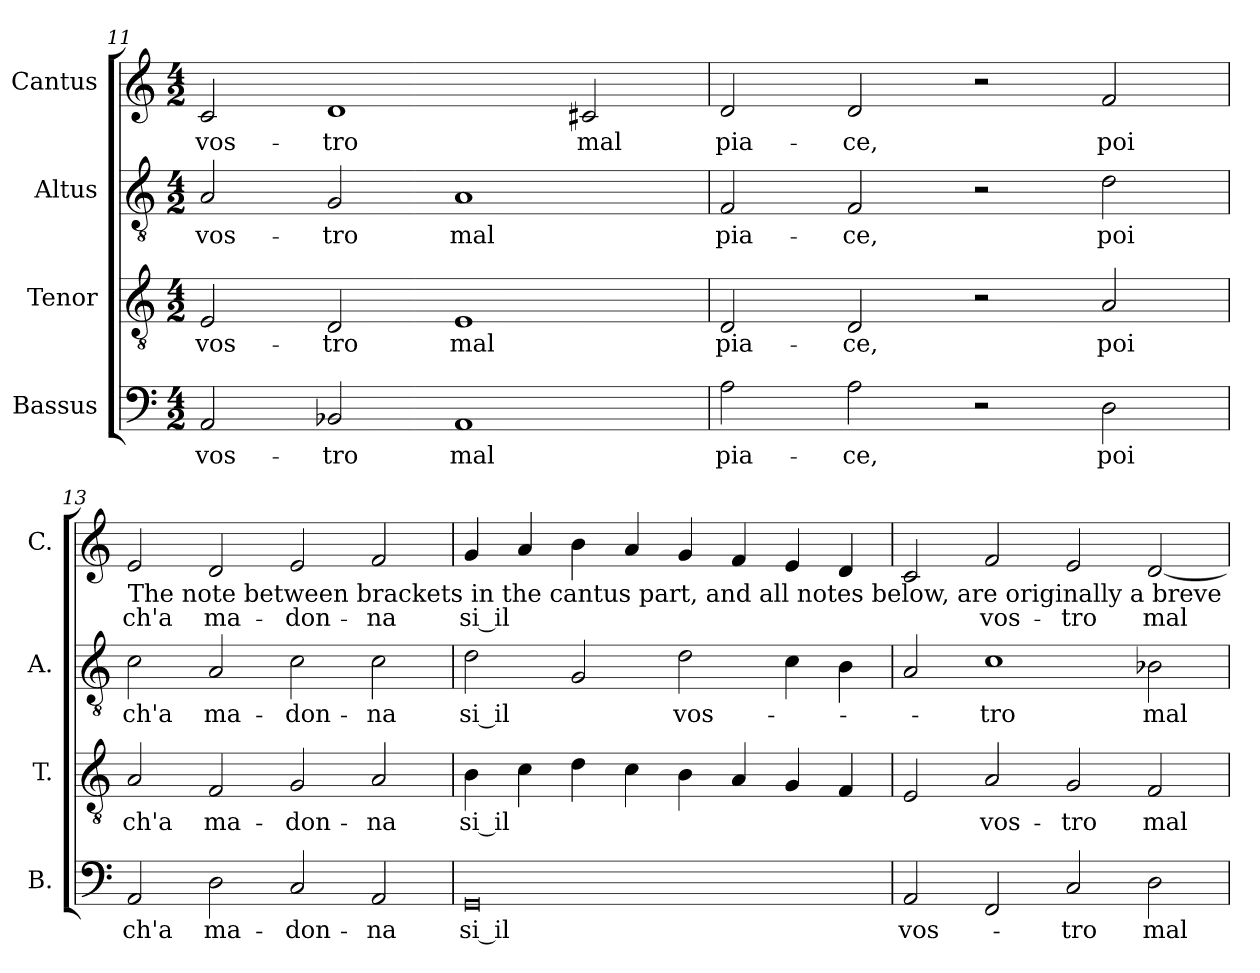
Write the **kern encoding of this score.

**kern	**text	**kern	**text	**kern	**text	**kern	**text
*part4	*part4	*part3	*part3	*part2	*part2	*part1	*part1
*staff4	*staff4	*staff3	*staff3	*staff2	*staff2	*staff1	*staff1
*I"Bassus	*	*I"Tenor	*	*I"Altus	*	*I"Cantus	*
*I'B.	*	*I'T.	*	*I'A.	*	*I'C.	*
*clefF4	*	*clefGv2	*	*clefGv2	*	*clefG2	*
*	*	*ITrd7c12	*	*ITrd7c12	*	*	*
*k[]	*	*k[]	*	*k[]	*	*k[]	*
*C:	*	*C:	*	*C:	*	*C:	*
*M4/2	*	*M4/2	*	*M4/2	*	*M4/2	*
=11	=11	=11	=11	=11	=11	=11	=11
!	!LO:LY:b:color=#000000	!	!	!	!	!	!
!	!	!	!LO:LY:b:color=#000000	!	!	!	!
!	!	!	!	!	!LO:LY:b:color=#000000	!	!
!	!	!	!	!	!	!	!LO:LY:b:color=#000000
2AAi/	vos-	2EEi/	vos-	2AAi/	vos-	2ci/	vos-
!	!LO:LY:b:color=#000000	!	!	!	!	!	!
!	!	!	!LO:LY:b:color=#000000	!	!	!	!
!	!	!	!	!	!LO:LY:b:color=#000000	!	!
!	!	!	!	!	!	!	!LO:LY:b:color=#000000
2BB-i/	-tro	2DDi/	-tro	2GGi/	-tro	1di	-tro
!	!LO:LY:b:color=#000000	!	!	!	!	!	!
!	!	!	!LO:LY:b:color=#000000	!	!	!	!
!	!	!	!	!	!LO:LY:b:color=#000000	!	!
1AAi	mal	1EEi	mal	1AAi	mal	.	.
!	!	!	!	!	!	!	!LO:LY:b:color=#000000
.	.	.	.	.	.	2c#i/	mal
=12	=12	=12	=12	=12	=12	=12	=12
!	!LO:LY:b:color=#000000	!	!	!	!	!	!
!	!	!	!LO:LY:b:color=#000000	!	!	!	!
!	!	!	!	!	!LO:LY:b:color=#000000	!	!
!	!	!	!	!	!	!	!LO:LY:b:color=#000000
2Ai\	pia-	2DDi/	pia-	2FFi/	pia-	2di/	pia-
!	!LO:LY:b:color=#000000	!	!	!	!	!	!
!	!	!	!LO:LY:b:color=#000000	!	!	!	!
!	!	!	!	!	!LO:LY:b:color=#000000	!	!
!	!	!	!	!	!	!	!LO:LY:b:color=#000000
2Ai\	-ce,	2DDi/	-ce,	2FFi/	-ce,	2di/	-ce,
2r	.	2r	.	2r	.	2r	.
!	!LO:LY:b:color=#000000	!	!	!	!	!	!
!	!	!	!LO:LY:b:color=#000000	!	!	!	!
!	!	!	!	!	!LO:LY:b:color=#000000	!	!
!	!	!	!	!	!	!	!LO:LY:b:color=#000000
2Di\	poi	2AAi/	poi	2Di\	poi	2fi/	poi
!!LO:LB:g=z
=13	=13	=13	=13	=13	=13	=13	=13
!	!LO:LY:b:color=#000000	!	!	!	!	!	!
!	!	!	!LO:LY:b:color=#000000	!	!	!	!
!	!	!	!	!	!LO:LY:b:color=#000000	!	!
!	!	!	!	!	!	!LO:TX:b:t=The note between brackets in the cantus part, and all notes below, are originally a breve	!
!	!	!	!	!	!	!	!LO:LY:b:color=#000000
2AAi/	ch'a	2AAi/	ch'a	2Ci\	ch'a	2ei/	ch'a
!	!LO:LY:b:color=#000000	!	!	!	!	!	!
!	!	!	!LO:LY:b:color=#000000	!	!	!	!
!	!	!	!	!	!LO:LY:b:color=#000000	!	!
!	!	!	!	!	!	!	!LO:LY:b:color=#000000
2Di\	ma-	2FFi/	ma-	2AAi/	ma-	2di/	ma-
!	!LO:LY:b:color=#000000	!	!	!	!	!	!
!	!	!	!LO:LY:b:color=#000000	!	!	!	!
!	!	!	!	!	!LO:LY:b:color=#000000	!	!
!	!	!	!	!	!	!	!LO:LY:b:color=#000000
2Ci/	-don-	2GGi/	-don-	2Ci\	-don-	2ei/	-don-
!	!LO:LY:b:color=#000000	!	!	!	!	!	!
!	!	!	!LO:LY:b:color=#000000	!	!	!	!
!	!	!	!	!	!LO:LY:b:color=#000000	!	!
!	!	!	!	!	!	!	!LO:LY:b:color=#000000
2AAi/	-na	2AAi/	-na	2Ci\	-na	2fi/	-na
=14	=14	=14	=14	=14	=14	=14	=14
!	!LO:LY:b:color=#000000	!	!	!	!	!	!
!	!	!	!LO:LY:b:color=#000000	!	!	!	!
!	!	!	!	!	!LO:LY:b:color=#000000	!	!
!	!	!	!	!	!	!	!LO:LY:b:color=#000000
0GGi	si_il	4BBi\	si_il	2Di\	si_il	4gi/	si_il
.	.	4Ci\	.	.	.	4ai/	.
.	.	4Di\	.	2GGi/	.	4bi\	.
.	.	4Ci\	.	.	.	4ai/	.
!	!	!	!	!	!LO:LY:b:color=#000000	!	!
.	.	4BBi\	.	2Di\	vos-	4gi/	.
.	.	4AAi/	.	.	.	4fi/	.
.	.	4GGi/	.	4Ci\	.	4ei/	.
.	.	4FFi/	.	4BBi\	.	4di/	.
=15	=15	=15	=15	=15	=15	=15	=15
!	!LO:LY:b:color=#000000	!	!	!	!	!	!
2AAi/	vos-	2EEi/	.	2AAi/	.	2ci/	.
!	!	!	!LO:LY:b:color=#000000	!	!	!	!
!	!	!	!	!	!LO:LY:b:color=#000000	!	!
!	!	!	!	!	!	!	!LO:LY:b:color=#000000
2FFi/	.	2AAi/	vos-	1Ci	-tro	2fi/	vos-
!	!LO:LY:b:color=#000000	!	!	!	!	!	!
!	!	!	!LO:LY:b:color=#000000	!	!	!	!
!	!	!	!	!	!	!	!LO:LY:b:color=#000000
2Ci/	-tro	2GGi/	-tro	.	.	2ei/	-tro
!	!LO:LY:b:color=#000000	!	!	!	!	!	!
!	!	!	!LO:LY:b:color=#000000	!	!	!	!
!	!	!	!	!	!LO:LY:b:color=#000000	!	!
!	!	!	!	!	!	!	!LO:LY:b:color=#000000
2Di\	mal	2FFi/	mal	2BB-i\	mal	[<2di/	mal
=	=	=	=	=	=	=	=
*-	*-	*-	*-	*-	*-	*-	*-
